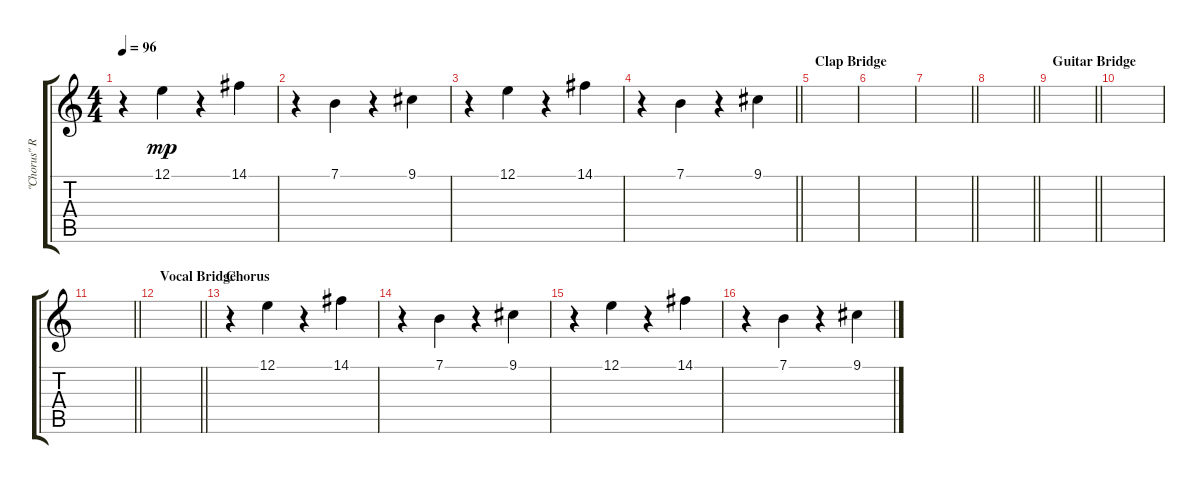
\track ("\"Chorus\" Riffs - 2" "\"Chorus\" R") {mute instrument pad3polysynth}
\staff {score tabs}
\tuning (E4 B3 G3 D3 A2 E2) {hide}
\ts (4 4)
\tempo 96
\clef g2
\ks c
r.4{dy mp} 12.1.4 r.4 14.1.4 |
r.4 7.1.4 r.4 9.1.4 |
r.4 12.1.4 r.4 14.1.4 |
\barLineRight lightlight
r.4 7.1.4 r.4 9.1.4 |
\section ("" "Clap Bridge")
|
|
\barLineRight lightlight
|
\barLineRight lightlight
|
\section ("" "Guitar Bridge")
\barLineRight lightlight
|
|
\barLineRight lightlight
|
\section ("" "Vocal Bridge")
\barLineRight lightlight
|
\section ("" "Chorus ")
r.4 12.1.4 r.4 14.1.4 |
r.4 7.1.4 r.4 9.1.4 |
r.4 12.1.4 r.4 14.1.4 |
r.4 7.1.4 r.4 9.1.4
